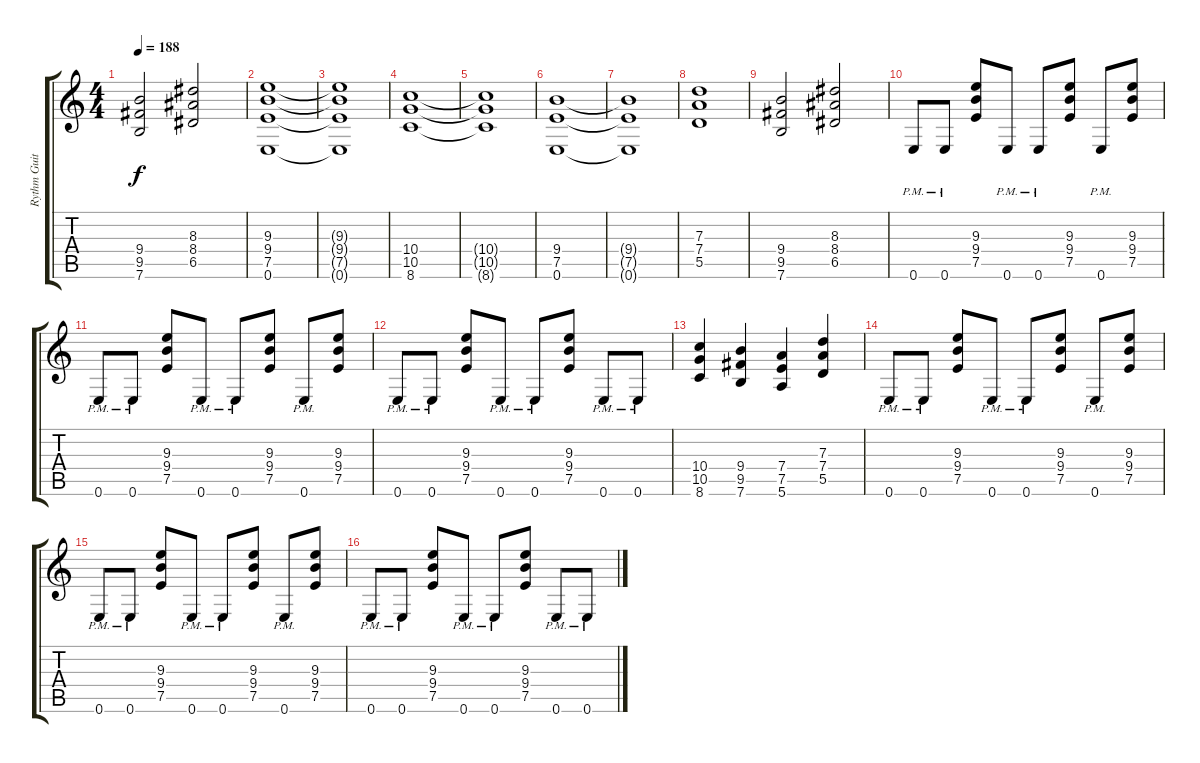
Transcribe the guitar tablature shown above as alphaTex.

\track ("Rythm Guitar 2" "Rythm Guit") {instrument distortionguitar}
\staff {score tabs}
\tuning (E4 B3 G3 D3 A2 E2) {hide}
\ts (4 4)
\tempo 188
\clef g2
\ks c
(9.4 9.5 7.6).2{dy f} (8.3 8.4 6.5).2 |
(9.3 9.4 7.5 0.6).1 |
(9.3{t} 9.4{t} 7.5{t} 0.6{t}).1 |
(10.4 10.5 8.6).1 |
(10.4{t} 10.5{t} 8.6{t}).1 |
(9.4 7.5 0.6).1 |
(9.4{t} 7.5{t} 0.6{t}).1 |
(7.3 7.4 5.5).1 |
(9.4 9.5 7.6).2 (8.3 8.4 6.5).2 |
0.6{pm}.8 0.6{pm}.8 (9.3 9.4 7.5).8 0.6{pm}.8 0.6{pm}.8 (9.3 9.4 7.5).8 0.6{pm}.8 (9.3 9.4 7.5).8 |
0.6{pm}.8 0.6{pm}.8 (9.3 9.4 7.5).8 0.6{pm}.8 0.6{pm}.8 (9.3 9.4 7.5).8 0.6{pm}.8 (9.3 9.4 7.5).8 |
0.6{pm}.8 0.6{pm}.8 (9.3 9.4 7.5).8 0.6{pm}.8 0.6{pm}.8 (9.3 9.4 7.5).8 0.6{pm}.8 0.6{pm}.8 |
(10.4 10.5 8.6).4 (9.4 9.5 7.6).4 (7.4 7.5 5.6).4 (7.3 7.4 5.5).4 |
0.6{pm}.8 0.6{pm}.8 (9.3 9.4 7.5).8 0.6{pm}.8 0.6{pm}.8 (9.3 9.4 7.5).8 0.6{pm}.8 (9.3 9.4 7.5).8 |
0.6{pm}.8 0.6{pm}.8 (9.3 9.4 7.5).8 0.6{pm}.8 0.6{pm}.8 (9.3 9.4 7.5).8 0.6{pm}.8 (9.3 9.4 7.5).8 |
0.6{pm}.8 0.6{pm}.8 (9.3 9.4 7.5).8 0.6{pm}.8 0.6{pm}.8 (9.3 9.4 7.5).8 0.6{pm}.8 0.6{pm}.8
